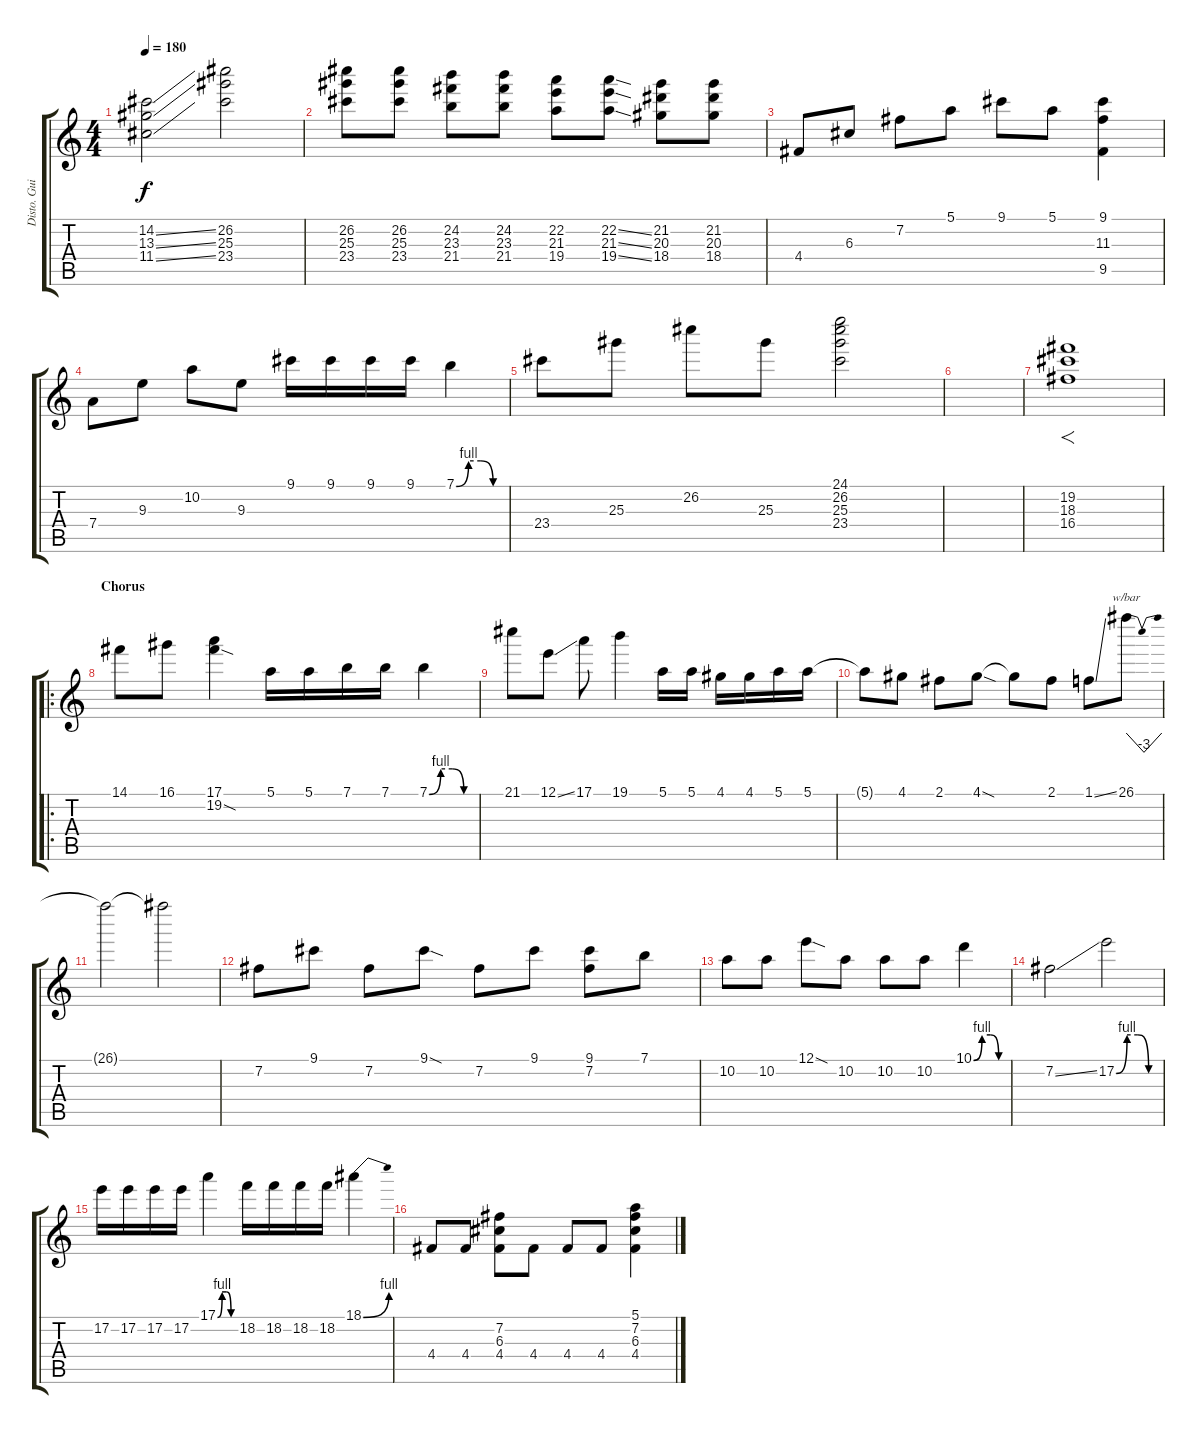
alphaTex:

\track ("Disto. Guitar" "Disto. Gui") {instrument distortionguitar}
\staff {score tabs}
\tuning (E4 B3 G3 D3 A2 E2) {hide}
\ts (4 4)
\tempo 180
\clef g2
\ks c
(14.2{ss} 13.3{ss} 11.4{ss}).2{dy f} (26.2 25.3 23.4).2 |
(26.2 25.3 23.4).8 (26.2 25.3 23.4).8 (24.2 23.3 21.4).8 (24.2 23.3 21.4).8 (22.2 21.3 19.4).8 (22.2{ss} 21.3{ss} 19.4{ss}).8 (21.2 20.3 18.4).8 (21.2 20.3 18.4).8 |
4.4.8 6.3.8 7.2.8 5.1.8 9.1.8 5.1.8 (9.1 11.3 9.5).4 |
7.4.8 9.3.8 10.2.8 9.3.8 9.1.16 9.1.16 9.1.16 9.1.16 7.1{be (custom 0 0 15 4 30 4 45 0 60 0)}.4 |
23.4.8 25.3.8 26.2.8 25.3.8 (24.1 26.2 25.3 23.4).2 |
|
(19.2 18.3 16.4).1{f} |
\ro
\section ("" "Chorus")
14.1.8 16.1.8 (17.1 19.2{sod}).4 5.1.16 5.1.16 7.1.16 7.1.16 7.1{be (custom 0 0 15 4 30 4 45 0 60 0)}.4 |
21.1.8 12.1{ss}.8 17.1.8 19.1.4 5.1.16 5.1.16 4.1.16 4.1.16 5.1.16 5.1.16 |
5.1{t}.8 4.1.8 2.1.8 4.1{sod}.8 4.1{t}.8 2.1.8 1.1{ss}.8 26.1.8{tbe (dip default 0 0 30 -12 60 0)} |
26.1{t}.2 26.1{t}.2 |
7.2.8 9.1.8 7.2.8 9.1{sod}.8 7.2.8 9.1.8 (9.1 7.2).8 7.1.8 |
10.2.8 10.2.8 12.1{sod}.8 10.2.8 10.2.8 10.2.8 10.1{be (custom 0 0 15 4 30 4 45 0 60 0)}.4 |
7.2{ss}.2 17.2{be (custom 0 0 15 4 30 4 45 0 60 0)}.2 |
17.2.16 17.2.16 17.2.16 17.2.16 17.1{be (custom 0 0 15 4 30 4 45 0 60 0)}.4 18.2.16 18.2.16 18.2.16 18.2.16 18.1{be (bend 0 0 60 4)}.4 |
4.4.8 4.4.8 (7.2 6.3 4.4).8 4.4.8 4.4.8 4.4.8 (5.1 7.2 6.3 4.4).4
